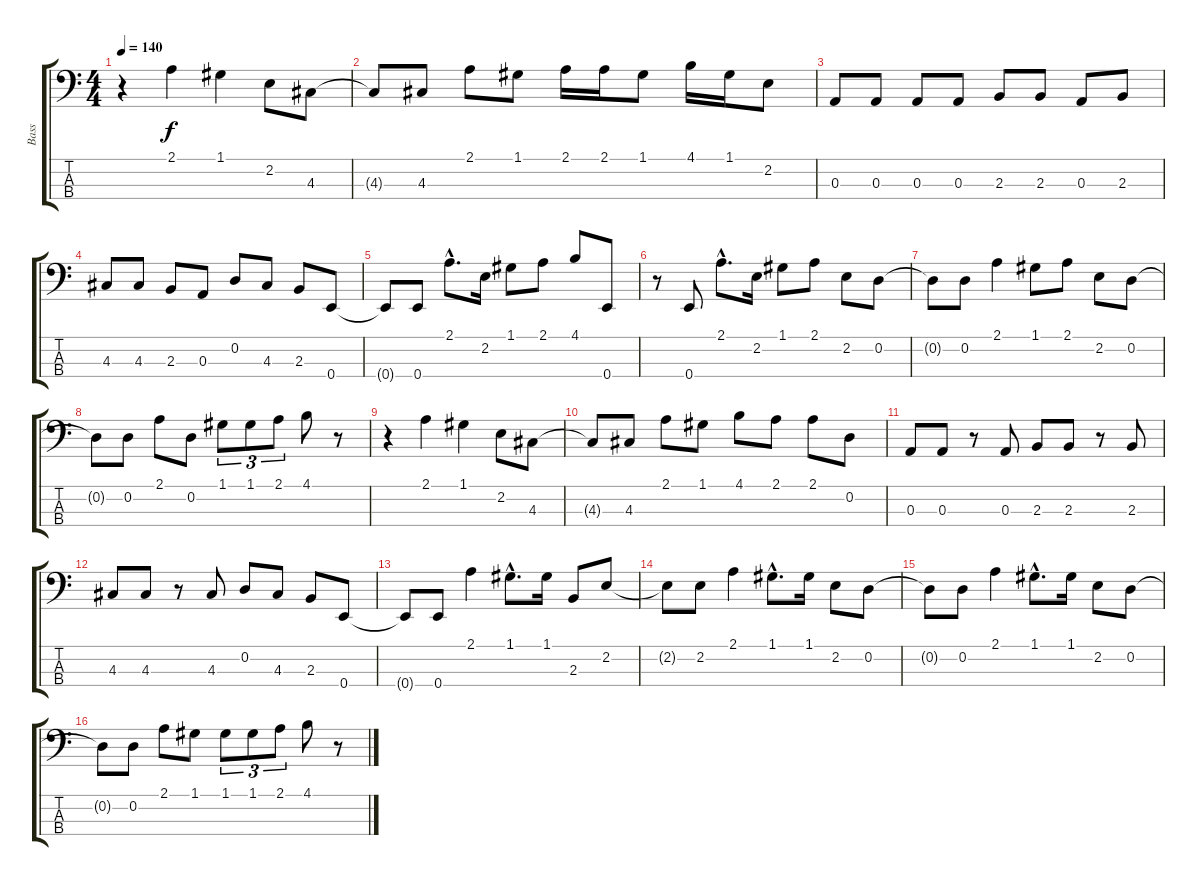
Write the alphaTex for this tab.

\track ("Bass" "Bass") {instrument electricbasspick}
\staff {score tabs}
\tuning (G2 D2 A1 E1) {hide}
\ts (4 4)
\tempo 140
\clef f4
\ks c
r.4{dy f} 2.1.4 1.1.4 2.2.8 4.3.8 |
4.3{t}.8 4.3.8 2.1.8 1.1.8 2.1.16 2.1.16 1.1.8 4.1.16 1.1.16 2.2.8 |
0.3.8 0.3.8 0.3.8 0.3.8 2.3.8 2.3.8 0.3.8 2.3.8 |
4.3.8 4.3.8 2.3.8 0.3.8 0.2.8 4.3.8 2.3.8 0.4.8 |
0.4{t}.8 0.4.8 2.1{hac}.8{d} 2.2.16 1.1.8 2.1.8 4.1.8 0.4.8 |
r.8 0.4.8 2.1{hac}.8{d} 2.2.16 1.1.8 2.1.8 2.2.8 0.2.8 |
0.2{t}.8 0.2.8 2.1.4 1.1.8 2.1.8 2.2.8 0.2.8 |
0.2{t}.8 0.2.8 2.1.8 0.2.8 1.1.8{tu (3 2)} 1.1.8{tu (3 2)} 2.1.8{tu (3 2)} 4.1.8 r.8 |
r.4 2.1.4 1.1.4 2.2.8 4.3.8 |
4.3{t}.8 4.3.8 2.1.8 1.1.8 4.1.8 2.1.8 2.1.8 0.2.8 |
0.3.8 0.3.8 r.8 0.3.8 2.3.8 2.3.8 r.8 2.3.8 |
4.3.8 4.3.8 r.8 4.3.8 0.2.8 4.3.8 2.3.8 0.4.8 |
0.4{t}.8 0.4.8 2.1.4 1.1{hac}.8{d} 1.1.16 2.3.8 2.2.8 |
2.2{t}.8 2.2.8 2.1.4 1.1{hac}.8{d} 1.1.16 2.2.8 0.2.8 |
0.2{t}.8 0.2.8 2.1.4 1.1{hac}.8{d} 1.1.16 2.2.8 0.2.8 |
0.2{t}.8 0.2.8 2.1.8 1.1.8 1.1.8{tu (3 2)} 1.1.8{tu (3 2)} 2.1.8{tu (3 2)} 4.1.8 r.8
